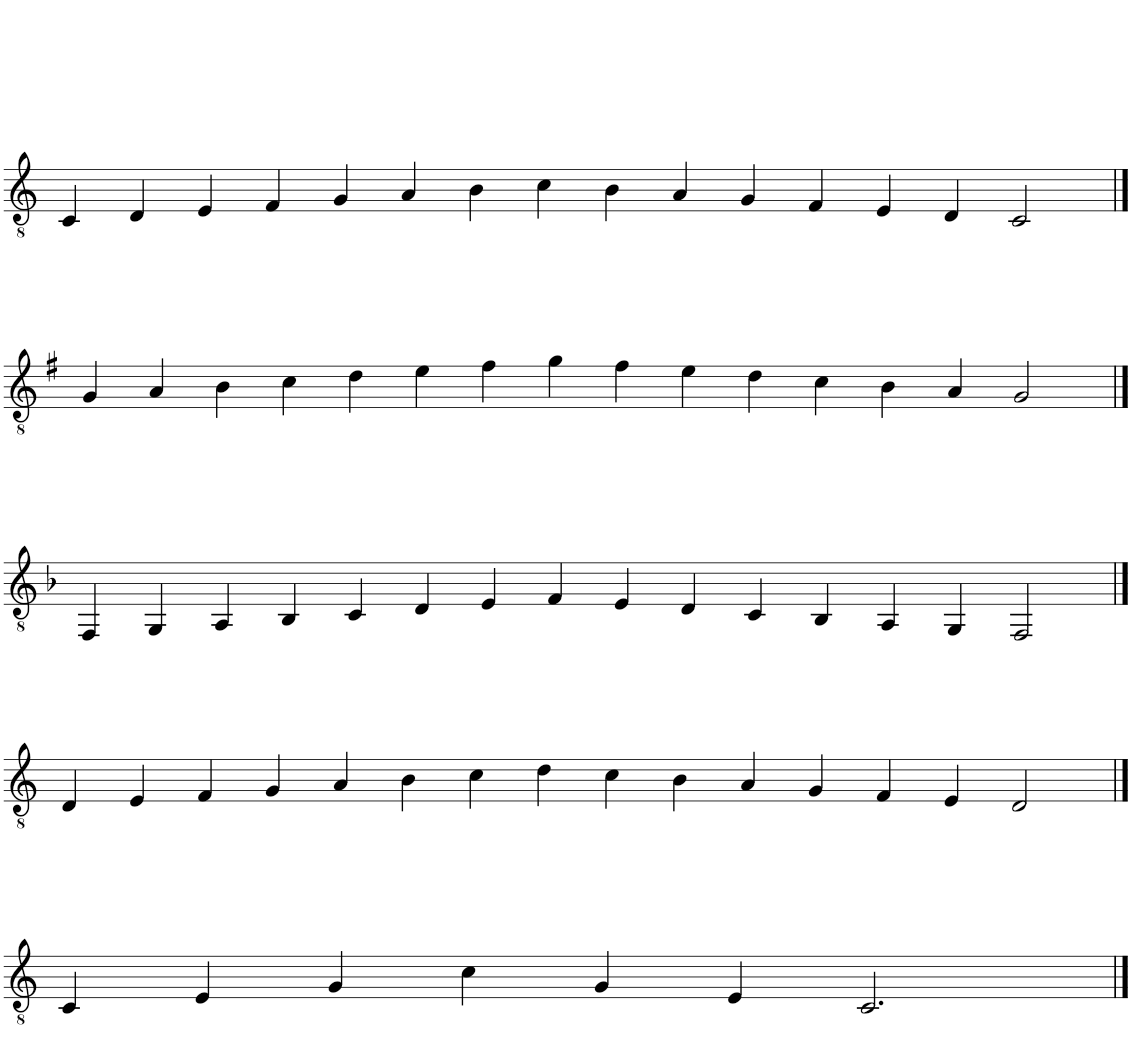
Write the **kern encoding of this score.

**kern
*part1
*staff1
*I"Guitar
*I'Guit.
!!LO:PB:g=z
*clefGv2
*k[]
*M4/4
=1
4C/
4D/
4E/
4F/
4G/
4A/
4B\
4c\
4B\
4A/
4G/
4F/
4E/
4D/
2C/
!!LO:LB:g=z
==1
*k[f#]
4G/
4A/
4B\
4c\
4d\
4e\
4f#\
4g\
4f#\
4e\
4d\
4c\
4B\
4A/
2G/
!!LO:LB:g=z
==1
*k[b-]
4FF/
4GG/
4AA/
4BB-/
4C/
4D/
4E/
4F/
4E/
4D/
4C/
4BB-/
4AA/
4GG/
2FF/
!!LO:LB:g=z
==1
*k[]
4D/
4E/
4F/
4G/
4A/
4B\
4c\
4d\
4c\
4B\
4A/
4G/
4F/
4E/
2D/
!!LO:LB:g=z
==1
*k[]
4C/
4E/
4G/
4c\
4G/
4E/
2.C/
==
*-
